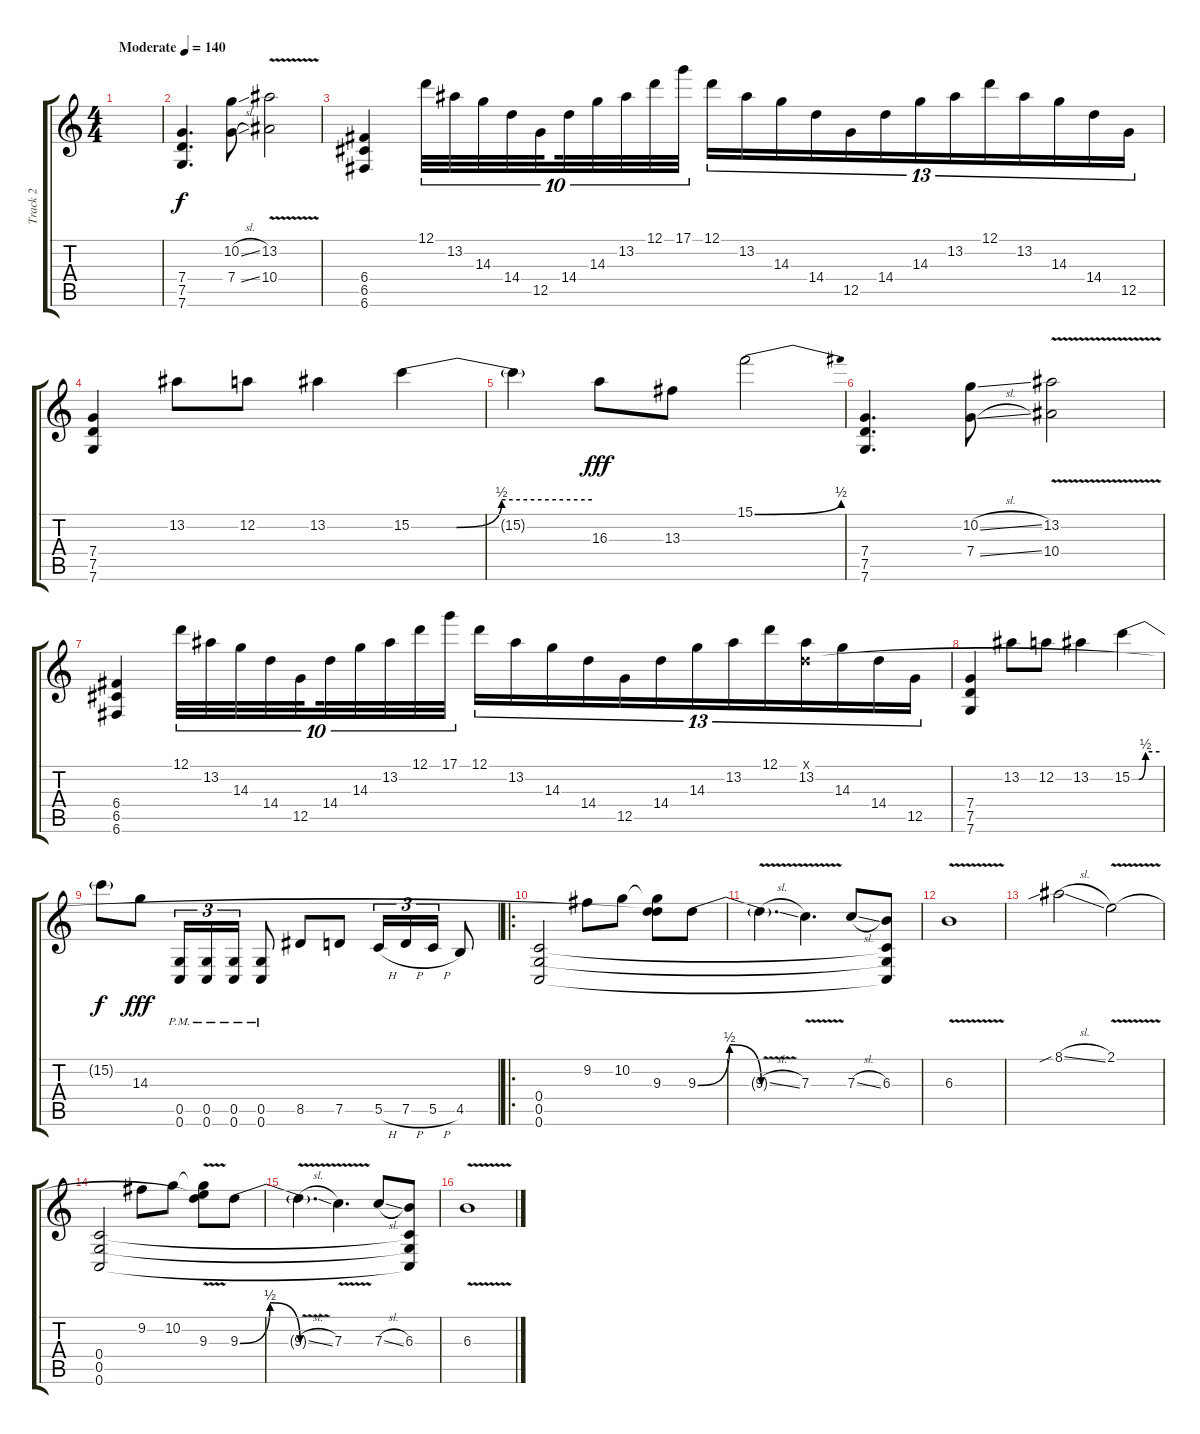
\track ("Track 2" "Track 2") {instrument distortionguitar}
\staff {score tabs}
\tuning (D4 A3 F3 C3 G2 C2) {hide}
\ts (4 4)
\tempo (140 "Moderate")
\clef g2
\ks c
|
(7.4 7.5 7.6).4{d} (10.2{sl} 7.4{sl}).8 (13.2{v} 10.4{v}).2 |
(6.4 6.5 6.6).4 12.1.32{tu (10 8)} 13.2.32{tu (10 8)} 14.3.32{tu (10 8)} 14.4.32{tu (10 8)} 12.5.32{tu (10 8) beam splitsecondary} 14.4.32{tu (10 8)} 14.3.32{tu (10 8)} 13.2.32{tu (10 8)} 12.1.32{tu (10 8)} 17.1.32{tu (10 8)} 12.1.16{tu (13 8)} 13.2.16{tu (13 8)} 14.3.16{tu (13 8)} 14.4.16{tu (13 8)} 12.5.16{tu (13 8)} 14.4.16{tu (13 8)} 14.3.16{tu (13 8)} 13.2.16{tu (13 8)} 12.1.16{tu (13 8)} 13.2.16{tu (13 8)} 14.3.16{tu (13 8)} 14.4.16{tu (13 8)} 12.5.16{tu (13 8)} |
(7.4 7.5 7.6).4 13.2.8 12.2.8 13.2.4 15.2{be (custom 0 0 15 0 30 2 60 2)}.4 |
15.2{t}.4{dy f} 16.3.8{dy fff} 13.3.8 15.1{be (bend 0 0 60 2)}.2 |
(7.4 7.5 7.6).4{d} (10.2{sl} 7.4{sl}).8 (13.2{v} 10.4{v}).2 |
(6.4 6.5 6.6).4 12.1.32{tu (10 8)} 13.2.32{tu (10 8)} 14.3.32{tu (10 8)} 14.4.32{tu (10 8)} 12.5.32{tu (10 8) beam splitsecondary} 14.4.32{tu (10 8)} 14.3.32{tu (10 8)} 13.2.32{tu (10 8)} 12.1.32{tu (10 8)} 17.1.32{tu (10 8)} 12.1.16{tu (13 8)} 13.2.16{tu (13 8)} 14.3.16{tu (13 8)} 14.4.16{tu (13 8)} 12.5.16{tu (13 8)} 14.4.16{tu (13 8)} 14.3.16{tu (13 8)} 13.2.16{tu (13 8)} 12.1.16{tu (13 8)} (0.1{x} 13.2).16{tu (13 8)} 14.3.16{tu (13 8)} 14.4.16{tu (13 8)} 12.5.16{tu (13 8)} |
(7.4 7.5 7.6).4 13.2.8 12.2.8 13.2.4 15.2{be (custom 0 0 15 0 30 2 60 2)}.4 |
15.2{t}.8{dy f} 14.3.8{dy fff} (0.5{pm} 0.6{pm}).16{tu (3 2)} (0.5{pm} 0.6{pm}).16{tu (3 2)} (0.5{pm} 0.6).16{tu (3 2)} (0.5{pm} 0.6{pm}).8 8.5.8 7.5.8 5.5{h}.16{tu (3 2)} 7.5{h}.16{tu (3 2)} 5.5{h}.16{tu (3 2)} 4.5.8 |
\ro
(0.4 0.5 0.6).2 9.2.8 10.2.8 (0.1{t} 10.2{t} 9.3).8 9.3{be (bendrelease 0 0 5 2 55 2 60 0)}.8 |
9.3{v sl t}.4{d} 7.3{v}.4{d} 7.3{sl}.8 (6.3 0.4{t} 0.5{t} 0.6{t}).8 |
6.3{v}.1 |
8.1{sib sl}.2 2.1{v}.2 |
(0.4 0.5 0.6).2 9.2.8 10.2.8 (2.1{t} 10.2{t} 9.3).8 9.3{be (bendrelease 0 0 5 2 55 2 60 0)}.8 |
9.3{v sl t}.4{d} 7.3{v}.4{d} 7.3{sl}.8 (6.3 0.4{t} 0.5{t} 0.6{t}).8 |
6.3{v}.1
